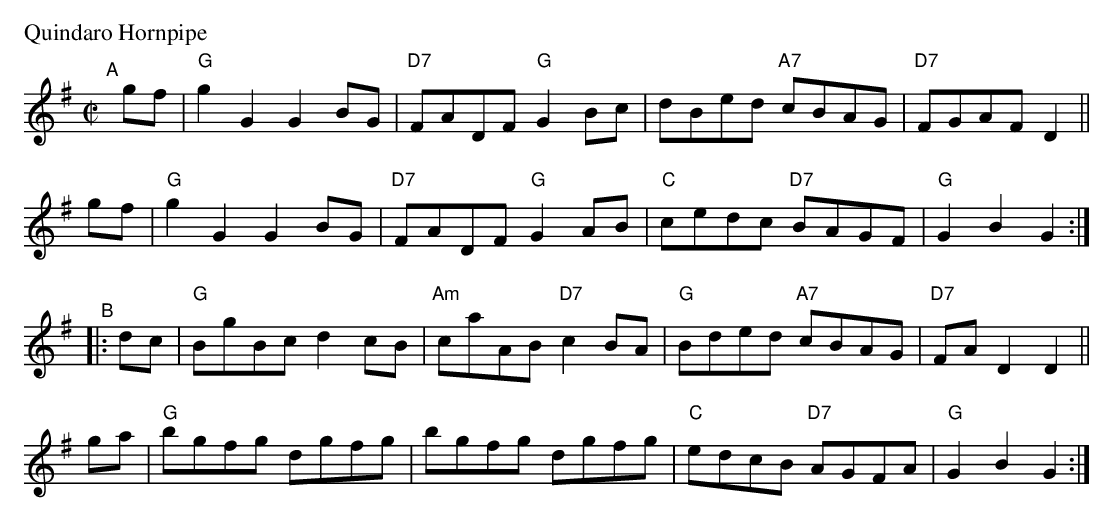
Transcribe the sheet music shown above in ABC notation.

X:1
M: C|
P: Quindaro Hornpipe
K: G
"^A"[|]\
gf | "G"g2G2 G2BG | "D7"FADF "G"G2Bc | dBed "A7"cBAG | "D7"FGAF D2 ||
gf | "G"g2G2 G2BG | "D7"FADF "G"G2AB | "C"cedc "D7"BAGF | "G"G2B2 G2 :|
"^B"|:\
dc | "G"BgBc d2cB | "Am"caAB "D7"c2BA | "G"Bded "A7"cBAG | "D7"FAD2 D2 ||
ga | "G"bgfg dgfg | bgfg dgfg | "C"edcB "D7"AGFA | "G"G2B2 G2 :|
